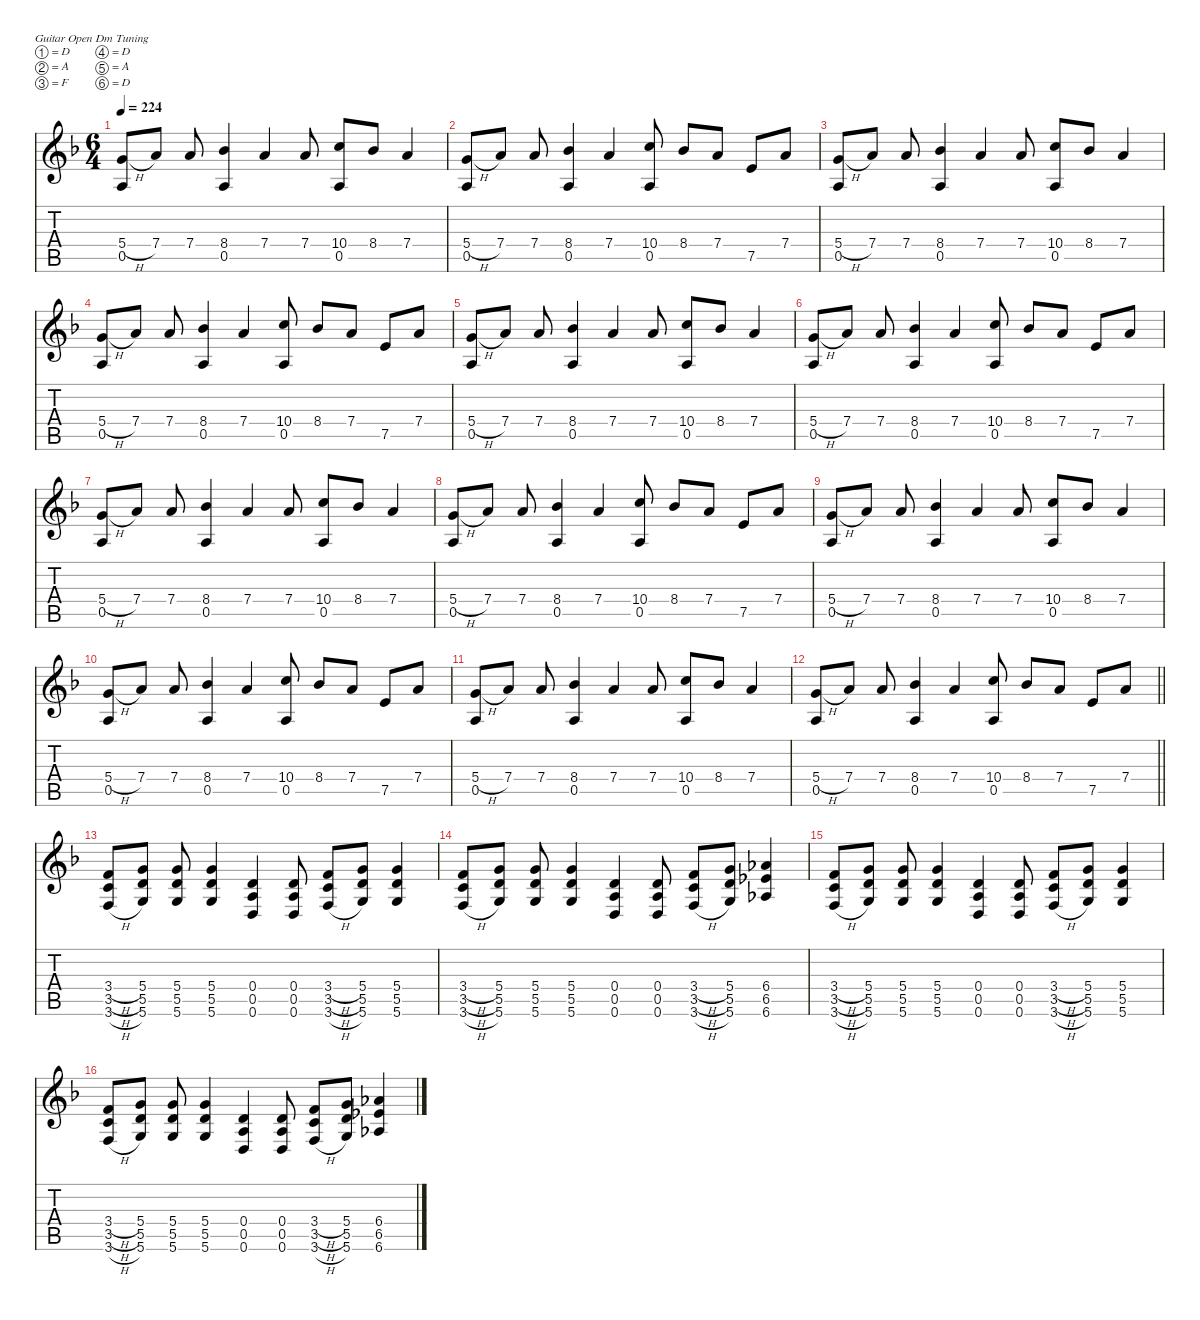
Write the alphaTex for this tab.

\hideDynamics
\bracketExtendMode nobrackets
\singleTrackTrackNamePolicy hidden
\multiTrackTrackNamePolicy hidden
\firstSystemTrackNameMode fullname
\firstSystemTrackNameOrientation horizontal
\otherSystemsTrackNameOrientation horizontal
\track ("Guitar 1" "E-Gt") {defaultSystemsLayout 16 instrument distortionguitar}
\staff {score tabs}
\tuning (D4 A3 F3 D3 A2 D2)
\ts (6 4)
\tempo 224
\clef g2
\ks dminor
(5.4{h acc forcenatural} 0.5{acc forcenatural}).8{dy f beam Up} 7.4{acc forcenatural}.8{beam Up} 7.4{acc forcenatural}.8{beam Up} (8.4{acc b} 0.5{acc forcenatural}).4{beam Up} 7.4{acc forcenatural}.4{beam Up} 7.4{acc forcenatural}.8{beam Up} (10.4{acc forcenatural} 0.5{acc forcenatural}).8{beam Up} 8.4{acc b}.8{beam Up} 7.4{acc forcenatural}.4{beam Up} |
(5.4{h acc forcenatural} 0.5{acc forcenatural}).8{beam Up} 7.4{acc forcenatural}.8{beam Up} 7.4{acc forcenatural}.8{beam Up} (8.4{acc b} 0.5{acc forcenatural}).4{beam Up} 7.4{acc forcenatural}.4{beam Up} (10.4{acc forcenatural} 0.5{acc forcenatural}).8{beam Up} 8.4{acc b}.8{beam Up} 7.4{acc forcenatural}.8{beam Up} 7.5{acc forcenatural}.8{beam Up} 7.4{acc forcenatural}.8{beam Up} |
(5.4{h acc forcenatural} 0.5{acc forcenatural}).8{beam Up} 7.4{acc forcenatural}.8{beam Up} 7.4{acc forcenatural}.8{beam Up} (8.4{acc b} 0.5{acc forcenatural}).4{beam Up} 7.4{acc forcenatural}.4{beam Up} 7.4{acc forcenatural}.8{beam Up} (10.4{acc forcenatural} 0.5{acc forcenatural}).8{beam Up} 8.4{acc b}.8{beam Up} 7.4{acc forcenatural}.4{beam Up} |
(5.4{h acc forcenatural} 0.5{acc forcenatural}).8{beam Up} 7.4{acc forcenatural}.8{beam Up} 7.4{acc forcenatural}.8{beam Up} (8.4{acc b} 0.5{acc forcenatural}).4{beam Up} 7.4{acc forcenatural}.4{beam Up} (10.4{acc forcenatural} 0.5{acc forcenatural}).8{beam Up} 8.4{acc b}.8{beam Up} 7.4{acc forcenatural}.8{beam Up} 7.5{acc forcenatural}.8{beam Up} 7.4{acc forcenatural}.8{beam Up} |
(5.4{h acc forcenatural} 0.5{acc forcenatural}).8{beam Up} 7.4{acc forcenatural}.8{beam Up} 7.4{acc forcenatural}.8{beam Up} (8.4{acc b} 0.5{acc forcenatural}).4{beam Up} 7.4{acc forcenatural}.4{beam Up} 7.4{acc forcenatural}.8{beam Up} (10.4{acc forcenatural} 0.5{acc forcenatural}).8{beam Up} 8.4{acc b}.8{beam Up} 7.4{acc forcenatural}.4{beam Up} |
(5.4{h acc forcenatural} 0.5{acc forcenatural}).8{beam Up} 7.4{acc forcenatural}.8{beam Up} 7.4{acc forcenatural}.8{beam Up} (8.4{acc b} 0.5{acc forcenatural}).4{beam Up} 7.4{acc forcenatural}.4{beam Up} (10.4{acc forcenatural} 0.5{acc forcenatural}).8{beam Up} 8.4{acc b}.8{beam Up} 7.4{acc forcenatural}.8{beam Up} 7.5{acc forcenatural}.8{beam Up} 7.4{acc forcenatural}.8{beam Up} |
(5.4{h acc forcenatural} 0.5{acc forcenatural}).8{beam Up} 7.4{acc forcenatural}.8{beam Up} 7.4{acc forcenatural}.8{beam Up} (8.4{acc b} 0.5{acc forcenatural}).4{beam Up} 7.4{acc forcenatural}.4{beam Up} 7.4{acc forcenatural}.8{beam Up} (10.4{acc forcenatural} 0.5{acc forcenatural}).8{beam Up} 8.4{acc b}.8{beam Up} 7.4{acc forcenatural}.4{beam Up} |
(5.4{h acc forcenatural} 0.5{acc forcenatural}).8{beam Up} 7.4{acc forcenatural}.8{beam Up} 7.4{acc forcenatural}.8{beam Up} (8.4{acc b} 0.5{acc forcenatural}).4{beam Up} 7.4{acc forcenatural}.4{beam Up} (10.4{acc forcenatural} 0.5{acc forcenatural}).8{beam Up} 8.4{acc b}.8{beam Up} 7.4{acc forcenatural}.8{beam Up} 7.5{acc forcenatural}.8{beam Up} 7.4{acc forcenatural}.8{beam Up} |
(5.4{h acc forcenatural} 0.5{acc forcenatural}).8{beam Up} 7.4{acc forcenatural}.8{beam Up} 7.4{acc forcenatural}.8{beam Up} (8.4{acc b} 0.5{acc forcenatural}).4{beam Up} 7.4{acc forcenatural}.4{beam Up} 7.4{acc forcenatural}.8{beam Up} (10.4{acc forcenatural} 0.5{acc forcenatural}).8{beam Up} 8.4{acc b}.8{beam Up} 7.4{acc forcenatural}.4{beam Up} |
(5.4{h acc forcenatural} 0.5{acc forcenatural}).8{beam Up} 7.4{acc forcenatural}.8{beam Up} 7.4{acc forcenatural}.8{beam Up} (8.4{acc b} 0.5{acc forcenatural}).4{beam Up} 7.4{acc forcenatural}.4{beam Up} (10.4{acc forcenatural} 0.5{acc forcenatural}).8{beam Up} 8.4{acc b}.8{beam Up} 7.4{acc forcenatural}.8{beam Up} 7.5{acc forcenatural}.8{beam Up} 7.4{acc forcenatural}.8{beam Up} |
(5.4{h acc forcenatural} 0.5{acc forcenatural}).8{dy pp beam Up} 7.4{acc forcenatural}.8{beam Up} 7.4{acc forcenatural}.8{beam Up} (8.4{acc b} 0.5{acc forcenatural}).4{beam Up} 7.4{acc forcenatural}.4{beam Up} 7.4{acc forcenatural}.8{beam Up} (10.4{acc forcenatural} 0.5{acc forcenatural}).8{beam Up} 8.4{acc b}.8{beam Up} 7.4{acc forcenatural}.4{beam Up} |
\barLineRight lightlight
(5.4{h acc forcenatural} 0.5{acc forcenatural}).8{beam Up} 7.4{acc forcenatural}.8{beam Up} 7.4{acc forcenatural}.8{beam Up} (8.4{acc b} 0.5{acc forcenatural}).4{beam Up} 7.4{acc forcenatural}.4{beam Up} (10.4{acc forcenatural} 0.5{acc forcenatural}).8{beam Up} 8.4{acc b}.8{beam Up} 7.4{acc forcenatural}.8{beam Up} 7.5{acc forcenatural}.8{beam Up} 7.4{acc forcenatural}.8{beam Up} |
(3.4{h acc forcenatural} 3.5{h acc forcenatural} 3.6{h acc forcenatural}).8{dy f beam Up} (5.4{acc forcenatural} 5.5{acc forcenatural} 5.6{acc forcenatural}).8{beam Up} (5.4{acc forcenatural} 5.5{acc forcenatural} 5.6{acc forcenatural}).8{beam Up} (5.4{acc forcenatural} 5.5{acc forcenatural} 5.6{acc forcenatural}).4{beam Up} (0.4{acc forcenatural} 0.5{acc forcenatural} 0.6{acc forcenatural}).4{beam Up} (0.4{acc forcenatural} 0.5{acc forcenatural} 0.6{acc forcenatural}).8{beam Up} (3.4{h acc forcenatural} 3.5{h acc forcenatural} 3.6{h acc forcenatural}).8{beam Up} (5.4{acc forcenatural} 5.5{acc forcenatural} 5.6{acc forcenatural}).8{beam Up} (5.4{acc forcenatural} 5.5{acc forcenatural} 5.6{acc forcenatural}).4{beam Up} |
(3.4{h acc forcenatural} 3.5{h acc forcenatural} 3.6{h acc forcenatural}).8{beam Up} (5.4{acc forcenatural} 5.5{acc forcenatural} 5.6{acc forcenatural}).8{beam Up} (5.4{acc forcenatural} 5.5{acc forcenatural} 5.6{acc forcenatural}).8{beam Up} (5.4{acc forcenatural} 5.5{acc forcenatural} 5.6{acc forcenatural}).4{beam Up} (0.4{acc forcenatural} 0.5{acc forcenatural} 0.6{acc forcenatural}).4{beam Up} (0.4{acc forcenatural} 0.5{acc forcenatural} 0.6{acc forcenatural}).8{beam Up} (3.4{h acc forcenatural} 3.5{h acc forcenatural} 3.6{h acc forcenatural}).8{beam Up} (5.4{acc forcenatural} 5.5{acc forcenatural} 5.6{acc forcenatural}).8{beam Up} (6.4{acc b} 6.5{acc b} 6.6{acc b}).4{beam Up} |
(3.4{h acc forcenatural} 3.5{h acc forcenatural} 3.6{h acc forcenatural}).8{beam Up} (5.4{acc forcenatural} 5.5{acc forcenatural} 5.6{acc forcenatural}).8{beam Up} (5.4{acc forcenatural} 5.5{acc forcenatural} 5.6{acc forcenatural}).8{beam Up} (5.4{acc forcenatural} 5.5{acc forcenatural} 5.6{acc forcenatural}).4{beam Up} (0.4{acc forcenatural} 0.5{acc forcenatural} 0.6{acc forcenatural}).4{beam Up} (0.4{acc forcenatural} 0.5{acc forcenatural} 0.6{acc forcenatural}).8{beam Up} (3.4{h acc forcenatural} 3.5{h acc forcenatural} 3.6{h acc forcenatural}).8{beam Up} (5.4{acc forcenatural} 5.5{acc forcenatural} 5.6{acc forcenatural}).8{beam Up} (5.4{acc forcenatural} 5.5{acc forcenatural} 5.6{acc forcenatural}).4{beam Up} |
(3.4{h acc forcenatural} 3.5{h acc forcenatural} 3.6{h acc forcenatural}).8{beam Up} (5.4{acc forcenatural} 5.5{acc forcenatural} 5.6{acc forcenatural}).8{beam Up} (5.4{acc forcenatural} 5.5{acc forcenatural} 5.6{acc forcenatural}).8{beam Up} (5.4{acc forcenatural} 5.5{acc forcenatural} 5.6{acc forcenatural}).4{beam Up} (0.4{acc forcenatural} 0.5{acc forcenatural} 0.6{acc forcenatural}).4{beam Up} (0.4{acc forcenatural} 0.5{acc forcenatural} 0.6{acc forcenatural}).8{beam Up} (3.4{h acc forcenatural} 3.5{h acc forcenatural} 3.6{h acc forcenatural}).8{beam Up} (5.4{acc forcenatural} 5.5{acc forcenatural} 5.6{acc forcenatural}).8{beam Up} (6.4{acc b} 6.5{acc b} 6.6{acc b}).4{beam Up}
